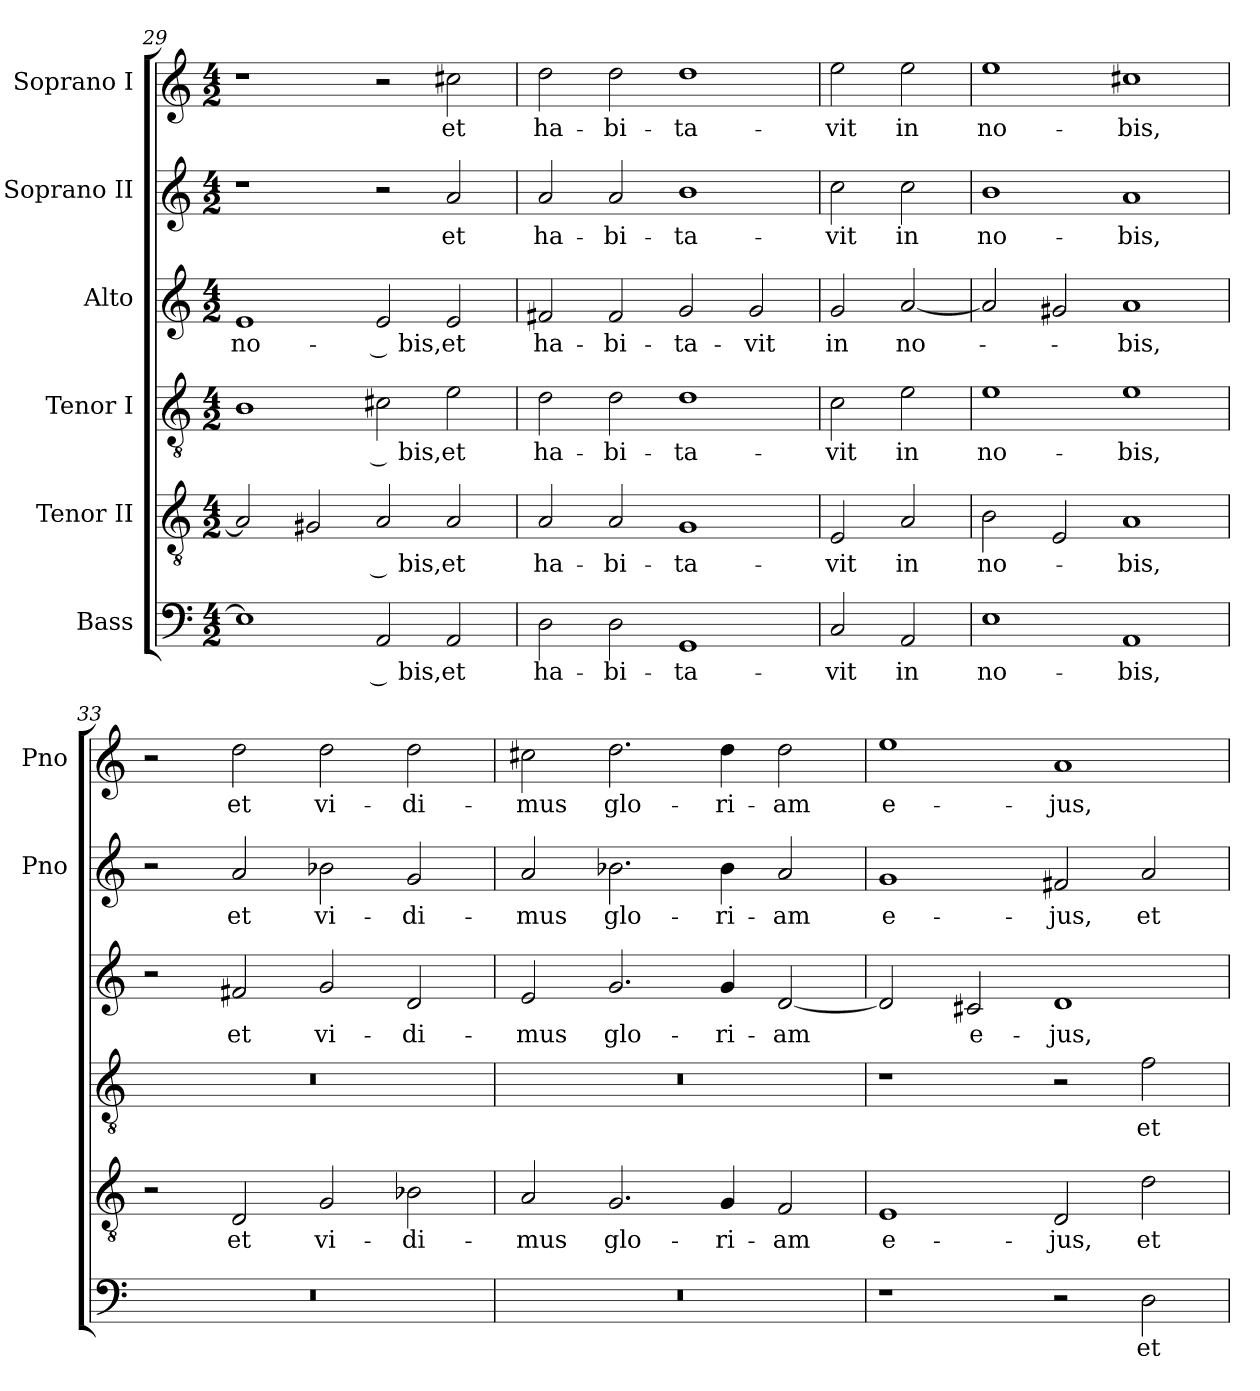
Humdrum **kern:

**kern	**text	**kern	**text	**kern	**text	**kern	**text	**kern	**text	**kern	**text
*part6	*part6	*part5	*part5	*part4	*part4	*part3	*part3	*part2	*part2	*part1	*part1
*staff6	*staff6	*staff5	*staff5	*staff4	*staff4	*staff3	*staff3	*staff2	*staff2	*staff1	*staff1
*I"Bass	*	*I"Tenor II	*	*I"Tenor I	*	*I"Alto	*	*I"Soprano II	*	*I"Soprano I	*
*	*	*	*	*	*	*	*	*I'Pno	*	*I'Pno	*
!!LO:LB:g=z
*clefF4	*	*clefGv2	*	*clefGv2	*	*clefG2	*	*clefG2	*	*clefG2	*
*k[]	*	*k[]	*	*k[]	*	*k[]	*	*k[]	*	*k[]	*
*C:	*	*C:	*	*C:	*	*C:	*	*C:	*	*C:	*
*M4/2	*	*M4/2	*	*M4/2	*	*M4/2	*	*M4/2	*	*M4/2	*
=29	=29	=29	=29	=29	=29	=29	=29	=29	=29	=29	=29
!	!	!	!	!	!	!	!LO:LY:b	!	!	!	!
1E]	.	2A/]	.	1B	.	1e	no-	1r	.	1r	.
.	.	2G#X/	.	.	.	.	.	.	.	.	.
!	!LO:LY:b	!	!LO:LY:b	!	!LO:LY:b	!	!LO:LY:b	!	!	!	!
2AA/	-­ bis,	2A/	-­ bis,	2c#X\	-­ bis,	2e/	-­ bis,	2r	.	2r	.
!	!LO:LY:b	!	!LO:LY:b	!	!LO:LY:b	!	!LO:LY:b	!	!LO:LY:b	!	!LO:LY:b
2AA/	et	2A/	et	2e\	et	2e/	et	2a/	et	2cc#X\	et
=30	=30	=30	=30	=30	=30	=30	=30	=30	=30	=30	=30
!	!LO:LY:b	!	!LO:LY:b	!	!LO:LY:b	!	!LO:LY:b	!	!LO:LY:b	!	!LO:LY:b
2D\	ha-	2A/	ha-	2d\	ha-	2f#X/	ha-	2a/	ha-	2dd\	ha-
!	!LO:LY:b	!	!LO:LY:b	!	!LO:LY:b	!	!LO:LY:b	!	!LO:LY:b	!	!LO:LY:b
2D\	-bi-	2A/	-bi-	2d\	-bi-	2f#/	-bi-	2a/	-bi-	2dd\	-bi-
!	!LO:LY:b	!	!LO:LY:b	!	!LO:LY:b	!	!LO:LY:b	!	!LO:LY:b	!	!LO:LY:b
1GG	-ta-	1G	-ta-	1d	-ta-	2g/	-ta-	1b	-ta-	1dd	-ta-
!	!	!	!	!	!	!	!LO:LY:b	!	!	!	!
.	.	.	.	.	.	2g/	-vit	.	.	.	.
=31	=31	=31	=31	=31	=31	=31	=31	=31	=31	=31	=31
!	!LO:LY:b	!	!LO:LY:b	!	!LO:LY:b	!	!LO:LY:b	!	!LO:LY:b	!	!LO:LY:b
2C/	-vit	2E/	-vit	2c\	-vit	2g/	in	2cc\	-vit	2ee\	-vit
!	!LO:LY:b	!	!LO:LY:b	!	!LO:LY:b	!	!LO:LY:b	!	!LO:LY:b	!	!LO:LY:b
2AA/	in	2A/	in	2e\	in	[<2a/	no-	2cc\	in	2ee\	in
=32	=32	=32	=32	=32	=32	=32	=32	=32	=32	=32	=32
!	!LO:LY:b	!	!LO:LY:b	!	!LO:LY:b	!	!	!	!LO:LY:b	!	!LO:LY:b
1E	no-	2B\	no-	1e	no-	2a/]	.	1b	no-	1ee	no-
.	.	2E/	.	.	.	2g#X/	.	.	.	.	.
!	!LO:LY:b	!	!LO:LY:b	!	!LO:LY:b	!	!LO:LY:b	!	!LO:LY:b	!	!LO:LY:b
1AA	-bis,	1A	-bis,	1e	-bis,	1a	-bis,	1a	-bis,	1cc#X	-bis,
!!LO:PB:g=z
=33	=33	=33	=33	=33	=33	=33	=33	=33	=33	=33	=33
!LO:N:vis=1	!	!	!	!LO:N:vis=1	!	!	!	!	!	!	!
0r	.	2r	.	0r	.	2r	.	2r	.	2r	.
!	!	!	!LO:LY:b	!	!	!	!LO:LY:b	!	!LO:LY:b	!	!LO:LY:b
.	.	2D/	et	.	.	2f#X/	et	2a/	et	2dd\	et
!	!	!	!LO:LY:b	!	!	!	!LO:LY:b	!	!LO:LY:b	!	!LO:LY:b
.	.	2G/	vi-	.	.	2g/	vi-	2b-X\	vi-	2dd\	vi-
!	!	!	!LO:LY:b	!	!	!	!LO:LY:b	!	!LO:LY:b	!	!LO:LY:b
.	.	2B-X\	-di-	.	.	2d/	-di-	2g/	-di-	2dd\	-di-
=34	=34	=34	=34	=34	=34	=34	=34	=34	=34	=34	=34
!LO:N:vis=1	!	!	!LO:LY:b	!LO:N:vis=1	!	!	!LO:LY:b	!	!LO:LY:b	!	!LO:LY:b
0r	.	2A/	-mus	0r	.	2e/	-mus	2a/	-mus	2cc#X\	-mus
!	!	!	!LO:LY:b	!	!	!	!LO:LY:b	!	!LO:LY:b	!	!LO:LY:b
.	.	2.G/	glo-	.	.	2.g/	glo-	2.b-X\	glo-	2.dd\	glo-
!	!	!	!LO:LY:b	!	!	!	!LO:LY:b	!	!LO:LY:b	!	!LO:LY:b
.	.	4G/	-ri-	.	.	4g/	-ri-	4b-\	-ri-	4dd\	-ri-
!	!	!	!LO:LY:b	!	!	!	!LO:LY:b	!	!LO:LY:b	!	!LO:LY:b
.	.	2F/	-am	.	.	[<2d/	-am	2a/	-am	2dd\	-am
=35	=35	=35	=35	=35	=35	=35	=35	=35	=35	=35	=35
!	!	!	!LO:LY:b	!	!	!	!	!	!LO:LY:b	!	!LO:LY:b
1r	.	1E	e-	1r	.	2d/]	.	1g	e-	1ee	e-
!	!	!	!	!	!	!	!LO:LY:b	!	!	!	!
.	.	.	.	.	.	2c#X/	e-	.	.	.	.
!	!	!	!LO:LY:b	!	!	!	!LO:LY:b	!	!LO:LY:b	!	!LO:LY:b
2r	.	2D/	-jus,	2r	.	1d	-jus,	2f#X/	-jus,	1a	-jus,
!	!LO:LY:b	!	!LO:LY:b	!	!LO:LY:b	!	!	!	!LO:LY:b	!	!
2D\	et	2d\	et	2f\	et	.	.	2a/	et	.	.
=	=	=	=	=	=	=	=	=	=	=	=
*-	*-	*-	*-	*-	*-	*-	*-	*-	*-	*-	*-
